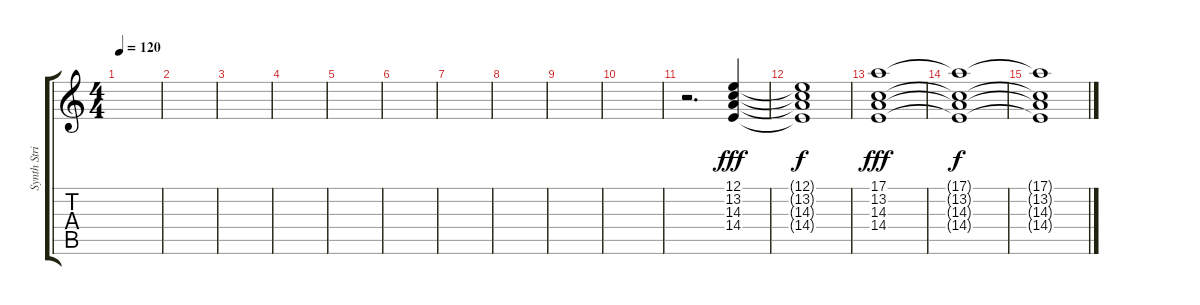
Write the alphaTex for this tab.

\track ("Synth Strings" "Synth Stri") {instrument synthstrings1}
\staff {score tabs}
\tuning (E4 B3 G3 D3 A2 E2) {hide}
\ts (4 4)
\tempo 120
\clef g2
\ks c
|
|
|
|
|
|
|
|
|
|
r.2{d} (12.1 13.2 14.3 14.4).4{dy fff volume 9} |
(12.1{t} 13.2{t} 14.3{t} 14.4{t}).1{dy f} |
(17.1 13.2 14.3 14.4).1{dy fff} |
(17.1{t} 13.2{t} 14.3{t} 14.4{t}).1{dy f volume 0} |
(17.1{t} 13.2{t} 14.3{t} 14.4{t}).1
